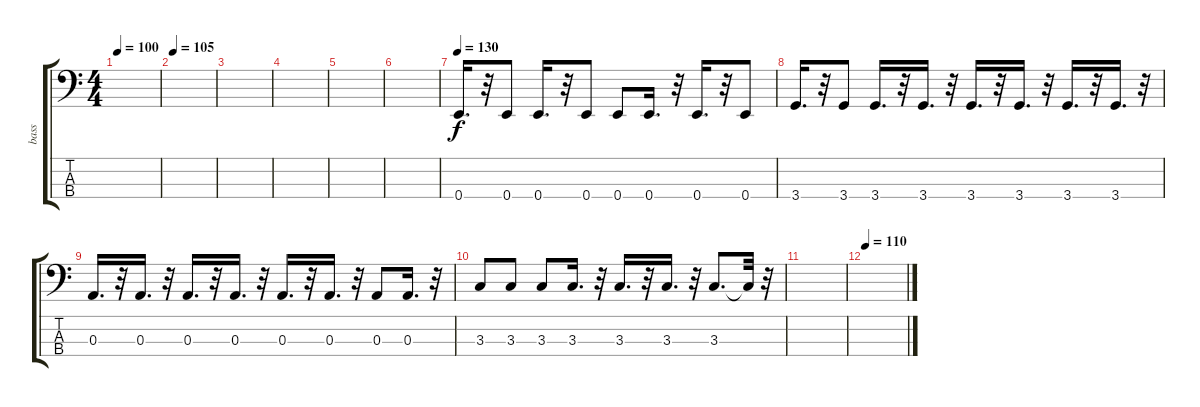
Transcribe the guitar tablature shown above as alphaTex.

\track ("bass" "bass") {instrument electricbassfinger}
\staff {score tabs}
\tuning (G2 D2 A1 E1) {hide}
\ts (4 4)
\tempo 100
\clef f4
\ks c
|
\tempo 105
|
|
|
|
|
\tempo 130
0.4.16{d} r.32 0.4.8 0.4.16{d} r.32 0.4.8 0.4.8 0.4.16{d} r.32 0.4.16{d} r.32 0.4.8 |
3.4.16{d} r.32 3.4.8 3.4.16{d} r.32 3.4.16{d} r.32 3.4.16{d} r.32 3.4.16{d} r.32 3.4.16{d} r.32 3.4.16{d} r.32 |
0.3.16{d} r.32 0.3.16{d} r.32 0.3.16{d} r.32 0.3.16{d} r.32 0.3.16{d} r.32 0.3.16{d} r.32 0.3.8 0.3.16{d} r.32 |
3.3.8 3.3.8 3.3.8 3.3.16{d} r.32 3.3.16{d} r.32 3.3.16{d} r.32 3.3.8{d} 3.3{t}.32 r.32 |
|
\tempo 110
